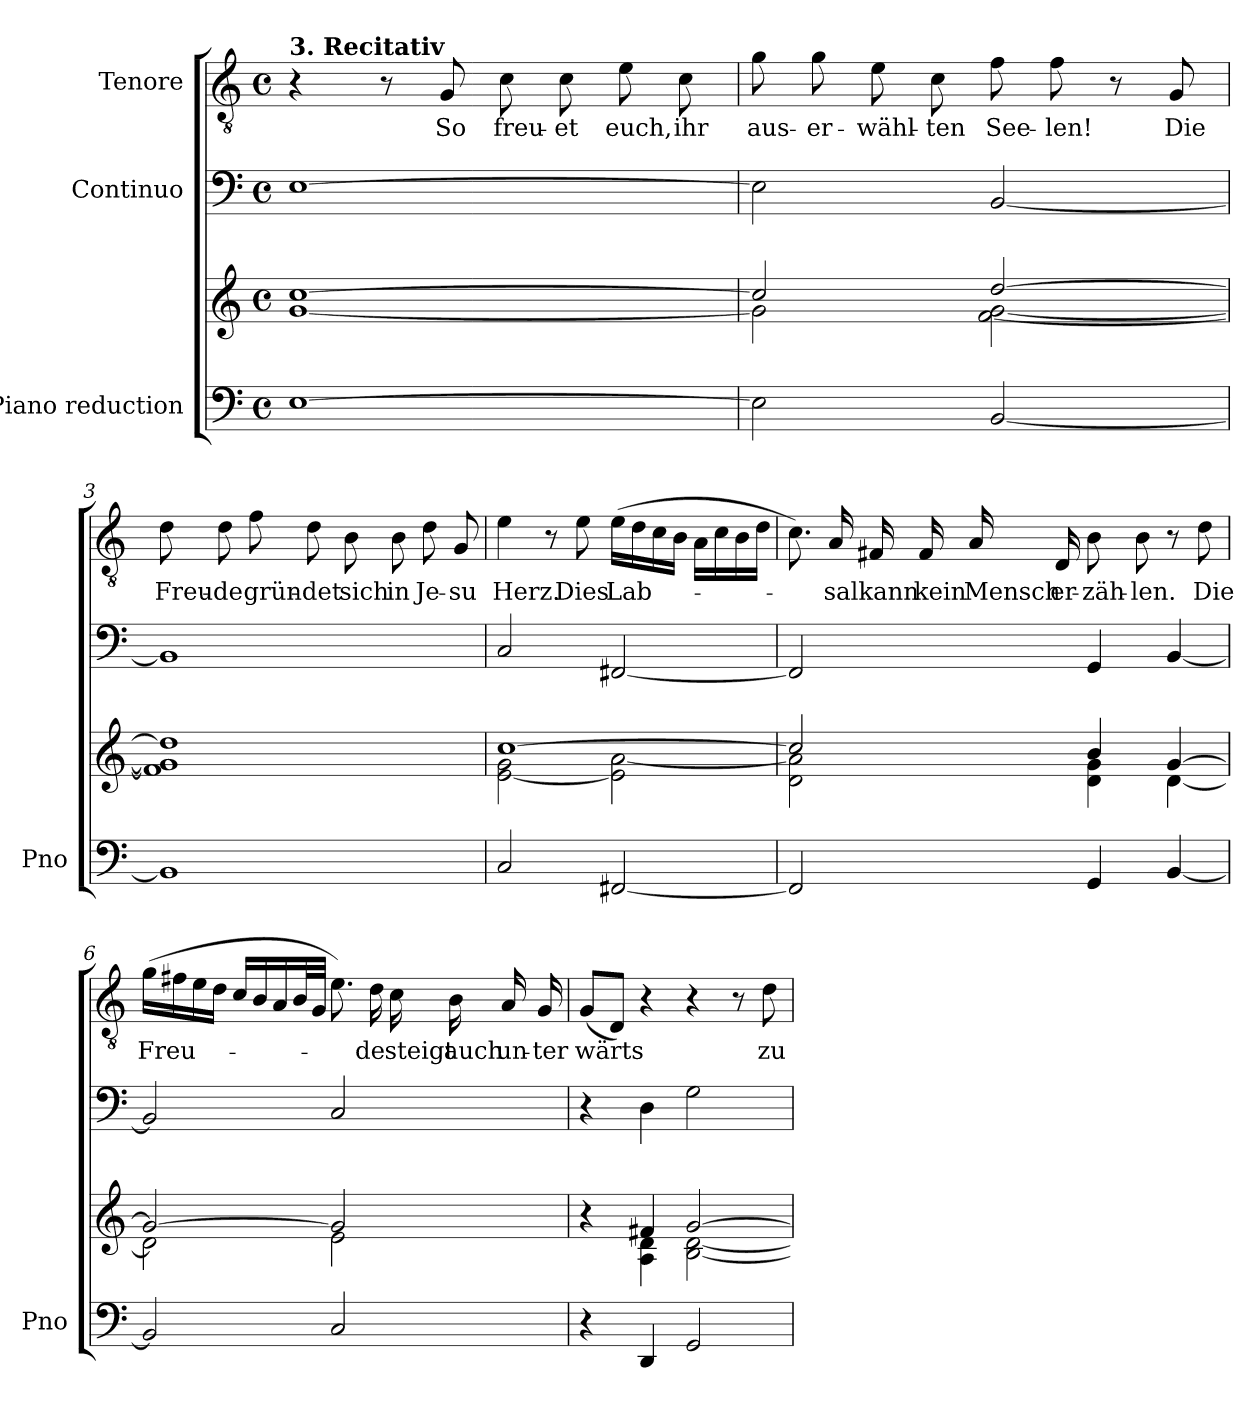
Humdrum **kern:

**kern	**kern	**kern	**kern	**text
*part3	*part3	*part2	*part1	*part1
*staff4	*staff3	*staff2	*staff1	*staff1
*I"Piano reduction	*	*I"Continuo	*I"Tenore	*
*I'Pno	*	*	*	*
*clefF4	*clefG2	*clefF4	*clefGv2	*
*k[]	*k[]	*k[]	*k[]	*
*M4/4	*M4/4	*M4/4	*M4/4	*
*met(c)	*met(c)	*met(c)	*met(c)	*
=1	=1	=1	=1	=1
*	*^	*	*	*
!	!	!	!	!LO:TX:a:B:t=3. Recitativ	!
[1E	[1cc	[1g	[1E	4r	.
.	.	.	.	8r	.
!	!	!	!	!	!LO:LY:b
.	.	.	.	8G/	So
!	!	!	!	!	!LO:LY:b
.	.	.	.	8c\	freu-
!	!	!	!	!	!LO:LY:b
.	.	.	.	8c\	-et
!	!	!	!	!	!LO:LY:b
.	.	.	.	8e\	euch,
!	!	!	!	!	!LO:LY:b
.	.	.	.	8c\	ihr
=2	=2	=2	=2	=2	=2
!	!	!	!	!	!LO:LY:b
2E\]	2cc/]	2g\]	2E\]	8g\	aus-
!	!	!	!	!	!LO:LY:b
.	.	.	.	8g\	-er-
!	!	!	!	!	!LO:LY:b
.	.	.	.	8e\	-wähl-
!	!	!	!	!	!LO:LY:b
.	.	.	.	8c\	-ten
!	!	!	!	!	!LO:LY:b
[2BB/	[2dd/	[2f\ [2g\	[2BB/	8f\	See-
!	!	!	!	!	!LO:LY:b
.	.	.	.	8f\	-len!
.	.	.	.	8r	.
!	!	!	!	!	!LO:LY:b
.	.	.	.	8G/	Die
=3	=3	=3	=3	=3	=3
!	!	!	!	!	!LO:LY:b
1BB]	1dd]	1f] 1g]	1BB]	8d\	Freu-
!	!	!	!	!	!LO:LY:b
.	.	.	.	8d\	-de
!	!	!	!	!	!LO:LY:b
.	.	.	.	8f\	grün-
!	!	!	!	!	!LO:LY:b
.	.	.	.	8d\	-det
!	!	!	!	!	!LO:LY:b
.	.	.	.	8B\	sich
!	!	!	!	!	!LO:LY:b
.	.	.	.	8B\	in
!	!	!	!	!	!LO:LY:b
.	.	.	.	8d\	Je-
!	!	!	!	!	!LO:LY:b
.	.	.	.	8G/	-su
=4	=4	=4	=4	=4	=4
!	!	!	!	!	!LO:LY:b
2C/	[1cc	[2e\ 2g\	2C/	4e\	Herz.
.	.	.	.	8r	.
!	!	!	!	!	!LO:LY:b
.	.	.	.	8e\	Dies
!	!	!	!	!	!LO:LY:b
[2FF#X/	.	2e\] [2a\	[2FF#X/	(>16e\LL	Lab-
.	.	.	.	16d\	.
.	.	.	.	16c\	.
.	.	.	.	16B\JJ	.
.	.	.	.	16A\LL	.
.	.	.	.	16c\	.
.	.	.	.	16B\	.
.	.	.	.	16d\JJ	.
!!LO:LB:g=z
=5	=5	=5	=5	=5	=5
2FF#/]	2cc/]	2d\ 2a\]	2FF#/]	8.c\)	.
!	!	!	!	!	!LO:LY:b
.	.	.	.	16A/	-sal
!	!	!	!	!	!LO:LY:b
.	.	.	.	16F#X/	kann
!	!	!	!	!	!LO:LY:b
.	.	.	.	16F#/	kein
!	!	!	!	!	!LO:LY:b
.	.	.	.	16A/	Mensch
!	!	!	!	!	!LO:LY:b
.	.	.	.	16D/	er-
!	!	!	!	!	!LO:LY:b
4GG/	4b/	4d\ 4g\	4GG/	8B\	-zäh-
!	!	!	!	!	!LO:LY:b
.	.	.	.	8B\	-len.
[4BB/	[4g/	[4d\	[4BB/	8r	.
!	!	!	!	!	!LO:LY:b
.	.	.	.	8d\	Die
=6	=6	=6	=6	=6	=6
!	!	!	!	!	!LO:LY:b
2BB/]	2g/_	2d\]	2BB/]	(>16g\LL	Freu-
.	.	.	.	16f#X\	.
.	.	.	.	16e\	.
.	.	.	.	16d\JJ	.
.	.	.	.	16c/LL	.
.	.	.	.	16B/	.
.	.	.	.	16A/	.
.	.	.	.	32B/L	.
.	.	.	.	32G/JJJ	.
2C/	2g/]	2e\	2C/	8.e\)	.
!	!	!	!	!	!LO:LY:b
.	.	.	.	16d\	-de
!	!	!	!	!	!LO:LY:b
.	.	.	.	16c\	steigt
!	!	!	!	!	!LO:LY:b
.	.	.	.	16B\	auch
!	!	!	!	!	!LO:LY:b
.	.	.	.	16A/	un-
!	!	!	!	!	!LO:LY:b
.	.	.	.	16G/	-ter
=7	=7	=7	=7	=7	=7
!	!	!	!	!	!LO:LY:b
4r	4r	4ryy	4r	(<8G/L	wärts
.	.	.	.	8D/J)	.
4DD/	4f#X/	4A\ 4d\	4D\	4r	.
2GG/	[2g/	[2B\ [2d\	2G\	4r	.
.	.	.	.	8r	.
!	!	!	!	!	!LO:LY:b
.	.	.	.	8d\	zu
*	*v	*v	*	*	*
=	=	=	=	=
*-	*-	*-	*-	*-
